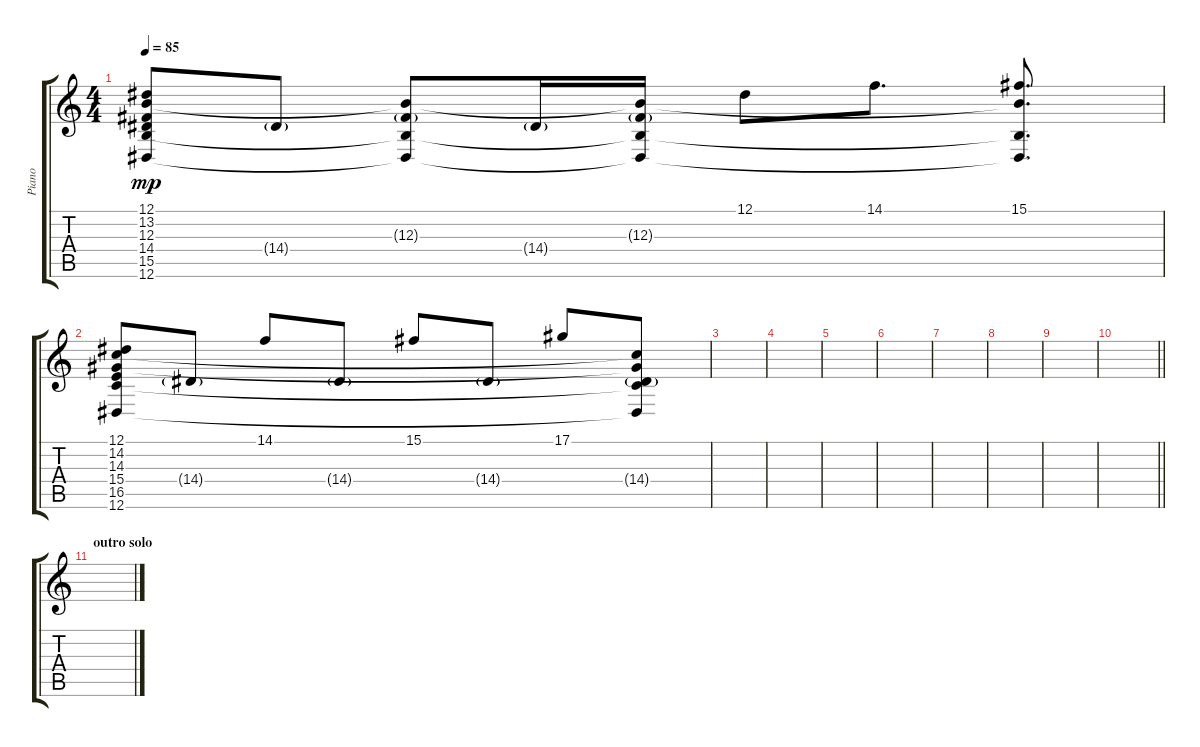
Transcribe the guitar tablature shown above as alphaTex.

\track ("Piano" "Piano") {instrument acousticgrandpiano}
\staff {score tabs}
\tuning (Eb4 Bb3 Gb3 Db3 Ab2 Eb2) {hide}
\ts (4 4)
\tempo 85
\clef g2
\ks c
(12.1 13.2 12.3 14.4 15.5 12.6).8{dy mp} 14.4{g}.8 (13.2{t} 12.3{g} 15.5{t} 12.6{t}).8 14.4{g}.16 (13.2{t} 12.3{g} 15.5{t} 12.6{t}).16 12.1.8 14.1.8{d} (15.1 13.2{t} 15.5{t} 12.6{t}).8{d} |
(12.1 14.2 14.3 15.4 16.5 12.6).8 14.4{g}.8 14.1.8 14.4{g}.8 15.1.8 14.4{g}.8 17.1.8 (14.2{t} 14.3{t} 14.4{g} 16.5{t} 12.6{t}).8 |
|
|
|
|
|
|
|
\barLineRight lightlight
|
\section ("" "outro solo")
